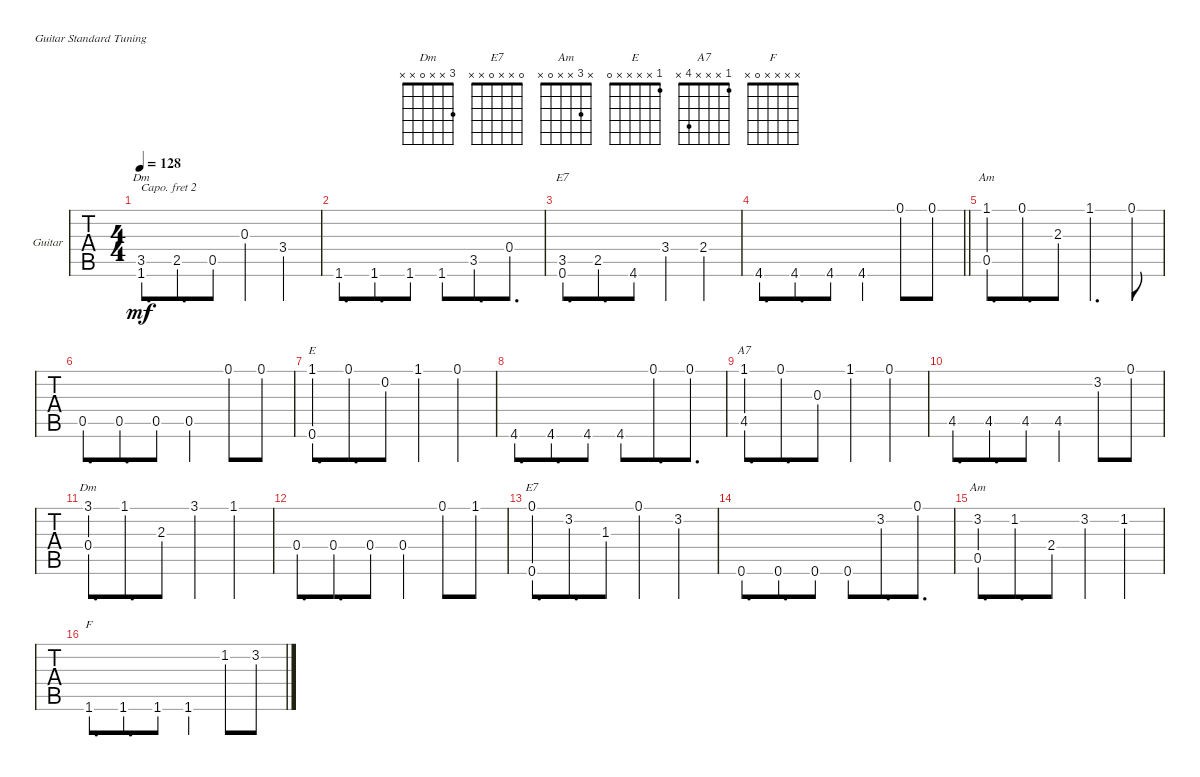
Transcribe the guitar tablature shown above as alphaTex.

\bracketExtendMode groupsimilarinstruments
\firstSystemTrackNameOrientation horizontal
\otherSystemsTrackNameOrientation horizontal
\track ("" "Guitar") {instrument acousticguitarsteel}
\staff {tabs}
\capo 2
\tuning (E4 B3 G3 D3 A2 E2)
\chord ("Dm" 1 x x x x x)
\chord ("E7" x x x x x x)
\chord ("Am" 1 x x x 0 x)
\chord ("E" 1 x x x x 0)
\chord ("A7" 1 x x x 4 x)
\chord ("Dm" 3 x x 0 x x)
\chord ("E7" 0 x x 0 x x)
\chord ("Am" x 3 x x 0 x)
\chord ("F" x x x x 0 x)
\ts (4 4)
\tempo 128
\clef g2
\ks c
(1.6 3.5).8{d ch "Dm" dy mf beam merge} 2.5.8{d beam merge} 0.5.8 0.3.4 3.4.4 |
1.6.8{d beam merge} 1.6.8{d beam merge} 1.6.8 1.6.8 3.5.8{d beam merge} 0.4.8{d} |
(0.6 3.5).8{d ch "E7" beam merge} 2.5.8{d beam merge} 4.6.8 3.4.4 2.4.4 |
\barLineRight lightlight
4.6.8{d beam merge} 4.6.8{d beam merge} 4.6.8 4.6.4 0.1.8{beam merge} 0.1.8 |
(1.1 0.5).8{d ch "Am" beam merge} 0.1.8{d beam merge} 2.3.8 1.1.4{d} 0.1.8 |
0.5.8{d beam merge} 0.5.8{d beam merge} 0.5.8 0.5.4 0.1.8{beam merge} 0.1.8 |
(1.1 0.6).8{d ch "E" beam merge} 0.1.8{d beam merge} 0.2.8 1.1.4 0.1.4 |
4.6.8{d beam merge} 4.6.8{d beam merge} 4.6.8 4.6.8 0.1.8{d beam merge} 0.1.8{d} |
(1.1 4.5).8{d ch "A7" beam merge} 0.1.8{d beam merge} 0.3.8 1.1.4 0.1.4 |
4.5.8{d beam merge} 4.5.8{d beam merge} 4.5.8 4.5.4 3.2.8{beam merge} 0.1.8 |
(3.1 0.4).8{d ch "Dm" beam merge} 1.1.8{d beam merge} 2.3.8 3.1.4 1.1.4 |
0.4.8{d beam merge} 0.4.8{d beam merge} 0.4.8 0.4.4 0.1.8{beam merge} 1.1.8 |
(0.1 0.6).8{d ch "E7" beam merge} 3.2.8{d beam merge} 1.3.8 0.1.4 3.2.4 |
0.6.8{d beam merge} 0.6.8{d beam merge} 0.6.8 0.6.8 3.2.8{d beam merge} 0.1.8{d} |
(3.2 0.5).8{d ch "Am" beam merge} 1.2.8{d beam merge} 2.4.8 3.2.4 1.2.4 |
1.6.8{d ch "F" beam merge} 1.6.8{d beam merge} 1.6.8 1.6.4 1.2.8{beam merge} 3.2.8
